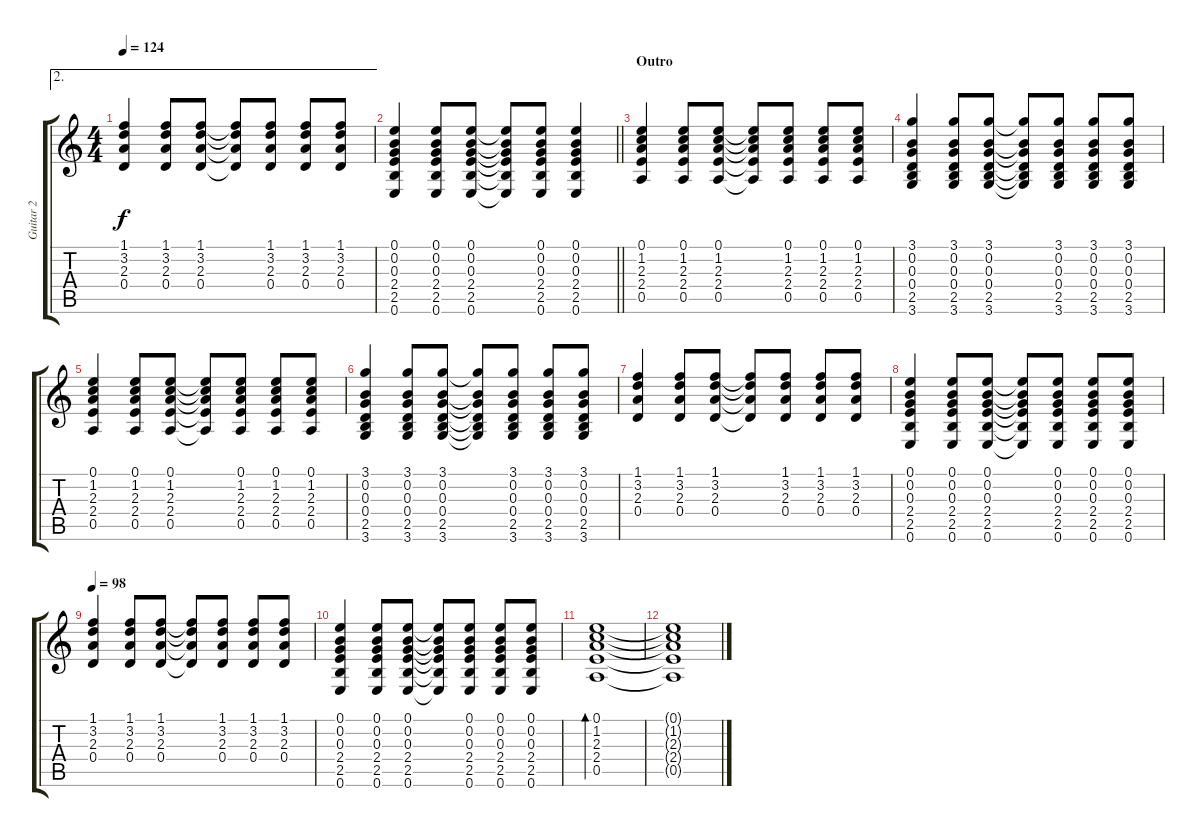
\track ("Guitar 2" "Guitar 2") {instrument acousticguitarsteel}
\staff {score tabs}
\tuning (E4 B3 G3 D3 A2 E2) {hide}
\ae 2
\ts (4 4)
\tempo 124
\clef g2
\ks c
(1.1 3.2 2.3 0.4).4{dy f} (1.1 3.2 2.3 0.4).8 (1.1 3.2 2.3 0.4).8 (1.1{t} 3.2{t} 2.3{t} 0.4{t}).8 (1.1 3.2 2.3 0.4).8 (1.1 3.2 2.3 0.4).8 (1.1 3.2 2.3 0.4).8 |
\barLineRight lightlight
(0.1 0.2 0.3 2.4 2.5 0.6).4 (0.1 0.2 0.3 2.4 2.5 0.6).8 (0.1 0.2 0.3 2.4 2.5 0.6).8 (0.1{t} 0.2{t} 0.3{t} 2.4{t} 2.5{t} 0.6{t}).8 (0.1 0.2 0.3 2.4 2.5 0.6).8 (0.1 0.2 0.3 2.4 2.5 0.6).4 |
\section ("" "Outro")
(0.1 1.2 2.3 2.4 0.5).4 (0.1 1.2 2.3 2.4 0.5).8 (0.1 1.2 2.3 2.4 0.5).8 (0.1{t} 1.2{t} 2.3{t} 2.4{t} 0.5{t}).8 (0.1 1.2 2.3 2.4 0.5).8 (0.1 1.2 2.3 2.4 0.5).8 (0.1 1.2 2.3 2.4 0.5).8 |
(3.1 0.2 0.3 0.4 2.5 3.6).4 (3.1 0.2 0.3 0.4 2.5 3.6).8 (3.1 0.2 0.3 0.4 2.5 3.6).8 (3.1{t} 0.2{t} 0.3{t} 0.4{t} 2.5{t} 3.6{t}).8 (3.1 0.2 0.3 0.4 2.5 3.6).8 (3.1 0.2 0.3 0.4 2.5 3.6).8 (3.1 0.2 0.3 0.4 2.5 3.6).8 |
(0.1 1.2 2.3 2.4 0.5).4 (0.1 1.2 2.3 2.4 0.5).8 (0.1 1.2 2.3 2.4 0.5).8 (0.1{t} 1.2{t} 2.3{t} 2.4{t} 0.5{t}).8 (0.1 1.2 2.3 2.4 0.5).8 (0.1 1.2 2.3 2.4 0.5).8 (0.1 1.2 2.3 2.4 0.5).8 |
(3.1 0.2 0.3 0.4 2.5 3.6).4 (3.1 0.2 0.3 0.4 2.5 3.6).8 (3.1 0.2 0.3 0.4 2.5 3.6).8 (3.1{t} 0.2{t} 0.3{t} 0.4{t} 2.5{t} 3.6{t}).8 (3.1 0.2 0.3 0.4 2.5 3.6).8 (3.1 0.2 0.3 0.4 2.5 3.6).8 (3.1 0.2 0.3 0.4 2.5 3.6).8 |
(1.1 3.2 2.3 0.4).4 (1.1 3.2 2.3 0.4).8 (1.1 3.2 2.3 0.4).8 (1.1{t} 3.2{t} 2.3{t} 0.4{t}).8 (1.1 3.2 2.3 0.4).8 (1.1 3.2 2.3 0.4).8 (1.1 3.2 2.3 0.4).8 |
(0.1 0.2 0.3 2.4 2.5 0.6).4 (0.1 0.2 0.3 2.4 2.5 0.6).8 (0.1 0.2 0.3 2.4 2.5 0.6).8 (0.1{t} 0.2{t} 0.3{t} 2.4{t} 2.5{t} 0.6{t}).8 (0.1 0.2 0.3 2.4 2.5 0.6).8 (0.1 0.2 0.3 2.4 2.5 0.6).8 (0.1 0.2 0.3 2.4 2.5 0.6).8 |
\tempo 98
(1.1 3.2 2.3 0.4).4 (1.1 3.2 2.3 0.4).8 (1.1 3.2 2.3 0.4).8 (1.1{t} 3.2{t} 2.3{t} 0.4{t}).8 (1.1 3.2 2.3 0.4).8 (1.1 3.2 2.3 0.4).8 (1.1 3.2 2.3 0.4).8 |
(0.1 0.2 0.3 2.4 2.5 0.6).4 (0.1 0.2 0.3 2.4 2.5 0.6).8 (0.1 0.2 0.3 2.4 2.5 0.6).8 (0.1{t} 0.2{t} 0.3{t} 2.4{t} 2.5{t} 0.6{t}).8 (0.1 0.2 0.3 2.4 2.5 0.6).8 (0.1 0.2 0.3 2.4 2.5 0.6).8 (0.1 0.2 0.3 2.4 2.5 0.6).8 |
(0.1 1.2 2.3 2.4 0.5).1{bd 480} |
(0.1{t} 1.2{t} 2.3{t} 2.4{t} 0.5{t}).1
